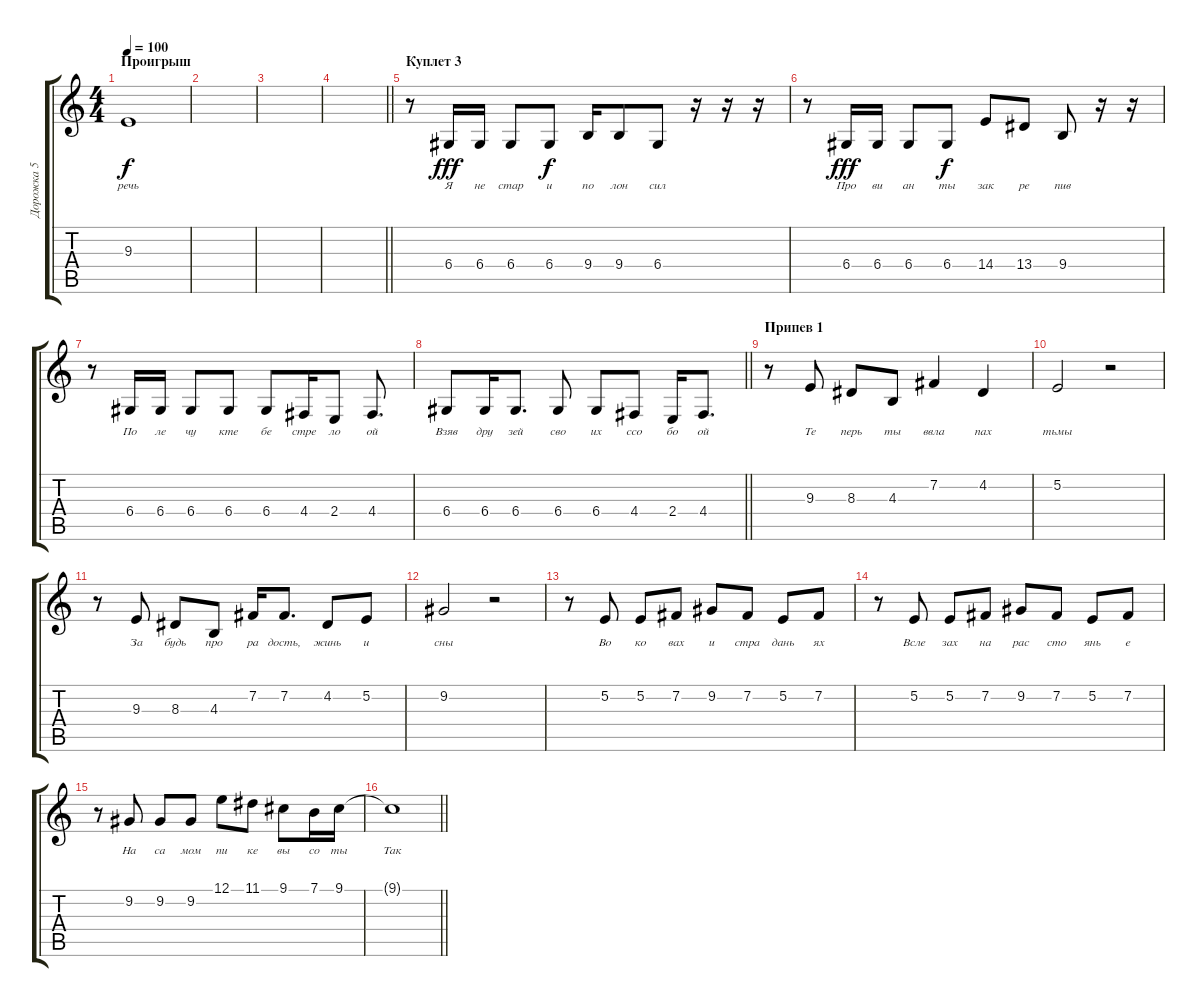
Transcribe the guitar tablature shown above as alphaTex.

\track ("Дорожка 5" "Дорожка 5") {instrument altosax}
\staff {score tabs}
\tuning (E4 B3 G3 D3 A2 E2) {hide}
\ts (4 4)
\section ("" "Проигрыш")
\tempo 100
\clef g2
\ks c
9.3.1{lyrics (0 "речь") lyrics (1 "") lyrics (2 "") lyrics (3 "") lyrics (4 "") dy f} |
|
|
\barLineRight lightlight
|
\section ("" "Куплет 3")
r.8 6.4.16{lyrics (0 "Я") lyrics (1 "") lyrics (2 "") lyrics (3 "") lyrics (4 "") dy fff} 6.4.16{lyrics (0 "не") lyrics (1 "") lyrics (2 "") lyrics (3 "") lyrics (4 "")} 6.4.8{lyrics (0 "стар") lyrics (1 "") lyrics (2 "") lyrics (3 "") lyrics (4 "")} 6.4.8{lyrics (0 "и") lyrics (1 "") lyrics (2 "") lyrics (3 "") lyrics (4 "") dy f} 9.4.16{lyrics (0 "по") lyrics (1 "") lyrics (2 "") lyrics (3 "") lyrics (4 "")} 9.4.8{lyrics (0 "лон") lyrics (1 "") lyrics (2 "") lyrics (3 "") lyrics (4 "")} 6.4.8{lyrics (0 "сил") lyrics (1 "") lyrics (2 "") lyrics (3 "") lyrics (4 "")} r.16 r.16 r.16 |
r.8 6.4.16{lyrics (0 "Про") lyrics (1 "") lyrics (2 "") lyrics (3 "") lyrics (4 "") dy fff} 6.4.16{lyrics (0 "ви") lyrics (1 "") lyrics (2 "") lyrics (3 "") lyrics (4 "")} 6.4.8{lyrics (0 "ан") lyrics (1 "") lyrics (2 "") lyrics (3 "") lyrics (4 "")} 6.4.8{lyrics (0 "ты") lyrics (1 "") lyrics (2 "") lyrics (3 "") lyrics (4 "") dy f} 14.4.8{lyrics (0 "зак") lyrics (1 "") lyrics (2 "") lyrics (3 "") lyrics (4 "")} 13.4.8{lyrics (0 "ре") lyrics (1 "") lyrics (2 "") lyrics (3 "") lyrics (4 "")} 9.4.8{lyrics (0 "пив") lyrics (1 "") lyrics (2 "") lyrics (3 "") lyrics (4 "")} r.16 r.16 |
r.8 6.4.16{lyrics (0 "По") lyrics (1 "") lyrics (2 "") lyrics (3 "") lyrics (4 "")} 6.4.16{lyrics (0 "ле") lyrics (1 "") lyrics (2 "") lyrics (3 "") lyrics (4 "")} 6.4.8{lyrics (0 "чу") lyrics (1 "") lyrics (2 "") lyrics (3 "") lyrics (4 "")} 6.4.8{lyrics (0 "кте") lyrics (1 "") lyrics (2 "") lyrics (3 "") lyrics (4 "")} 6.4.8{lyrics (0 "бе") lyrics (1 "") lyrics (2 "") lyrics (3 "") lyrics (4 "")} 4.4.16{lyrics (0 "стре") lyrics (1 "") lyrics (2 "") lyrics (3 "") lyrics (4 "")} 2.4.8{lyrics (0 "ло") lyrics (1 "") lyrics (2 "") lyrics (3 "") lyrics (4 "")} 4.4.8{d lyrics (0 "ой") lyrics (1 "") lyrics (2 "") lyrics (3 "") lyrics (4 "")} |
\barLineRight lightlight
6.4.8{lyrics (0 "Взяв") lyrics (1 "") lyrics (2 "") lyrics (3 "") lyrics (4 "")} 6.4.16{lyrics (0 "дру") lyrics (1 "") lyrics (2 "") lyrics (3 "") lyrics (4 "")} 6.4.8{d lyrics (0 "зей") lyrics (1 "") lyrics (2 "") lyrics (3 "") lyrics (4 "")} 6.4.8{lyrics (0 "сво") lyrics (1 "") lyrics (2 "") lyrics (3 "") lyrics (4 "")} 6.4.8{lyrics (0 "их") lyrics (1 "") lyrics (2 "") lyrics (3 "") lyrics (4 "")} 4.4.8{lyrics (0 "ссо") lyrics (1 "") lyrics (2 "") lyrics (3 "") lyrics (4 "")} 2.4.16{lyrics (0 "бо") lyrics (1 "") lyrics (2 "") lyrics (3 "") lyrics (4 "")} 4.4.8{d lyrics (0 "ой") lyrics (1 "") lyrics (2 "") lyrics (3 "") lyrics (4 "")} |
\section ("" "Припев 1")
r.8 9.3.8{lyrics (0 "Те") lyrics (1 "") lyrics (2 "") lyrics (3 "") lyrics (4 "")} 8.3.8{lyrics (0 "перь") lyrics (1 "") lyrics (2 "") lyrics (3 "") lyrics (4 "")} 4.3.8{lyrics (0 "ты") lyrics (1 "") lyrics (2 "") lyrics (3 "") lyrics (4 "")} 7.2.4{lyrics (0 "ввла") lyrics (1 "") lyrics (2 "") lyrics (3 "") lyrics (4 "")} 4.2.4{lyrics (0 "пах") lyrics (1 "") lyrics (2 "") lyrics (3 "") lyrics (4 "")} |
5.2.2{lyrics (0 "тьмы") lyrics (1 "") lyrics (2 "") lyrics (3 "") lyrics (4 "")} r.2 |
r.8 9.3.8{lyrics (0 "За") lyrics (1 "") lyrics (2 "") lyrics (3 "") lyrics (4 "")} 8.3.8{lyrics (0 "будь") lyrics (1 "") lyrics (2 "") lyrics (3 "") lyrics (4 "")} 4.3.8{lyrics (0 "про") lyrics (1 "") lyrics (2 "") lyrics (3 "") lyrics (4 "")} 7.2.16{lyrics (0 "ра") lyrics (1 "") lyrics (2 "") lyrics (3 "") lyrics (4 "")} 7.2.8{d lyrics (0 "дость,") lyrics (1 "") lyrics (2 "") lyrics (3 "") lyrics (4 "")} 4.2.8{lyrics (0 "жинь") lyrics (1 "") lyrics (2 "") lyrics (3 "") lyrics (4 "")} 5.2.8{lyrics (0 "и") lyrics (1 "") lyrics (2 "") lyrics (3 "") lyrics (4 "")} |
9.2.2{lyrics (0 "сны") lyrics (1 "") lyrics (2 "") lyrics (3 "") lyrics (4 "")} r.2 |
r.8 5.2.8{lyrics (0 "Во") lyrics (1 "") lyrics (2 "") lyrics (3 "") lyrics (4 "")} 5.2.8{lyrics (0 "ко") lyrics (1 "") lyrics (2 "") lyrics (3 "") lyrics (4 "")} 7.2.8{lyrics (0 "вах") lyrics (1 "") lyrics (2 "") lyrics (3 "") lyrics (4 "")} 9.2.8{lyrics (0 "и") lyrics (1 "") lyrics (2 "") lyrics (3 "") lyrics (4 "")} 7.2.8{lyrics (0 "стра") lyrics (1 "") lyrics (2 "") lyrics (3 "") lyrics (4 "")} 5.2.8{lyrics (0 "дань") lyrics (1 "") lyrics (2 "") lyrics (3 "") lyrics (4 "")} 7.2.8{lyrics (0 "ях") lyrics (1 "") lyrics (2 "") lyrics (3 "") lyrics (4 "")} |
r.8 5.2.8{lyrics (0 "Всле") lyrics (1 "") lyrics (2 "") lyrics (3 "") lyrics (4 "")} 5.2.8{lyrics (0 "зах") lyrics (1 "") lyrics (2 "") lyrics (3 "") lyrics (4 "")} 7.2.8{lyrics (0 "на") lyrics (1 "") lyrics (2 "") lyrics (3 "") lyrics (4 "")} 9.2.8{lyrics (0 "рас") lyrics (1 "") lyrics (2 "") lyrics (3 "") lyrics (4 "")} 7.2.8{lyrics (0 "сто") lyrics (1 "") lyrics (2 "") lyrics (3 "") lyrics (4 "")} 5.2.8{lyrics (0 "янь") lyrics (1 "") lyrics (2 "") lyrics (3 "") lyrics (4 "")} 7.2.8{lyrics (0 "е") lyrics (1 "") lyrics (2 "") lyrics (3 "") lyrics (4 "")} |
r.8 9.2.8{lyrics (0 "На") lyrics (1 "") lyrics (2 "") lyrics (3 "") lyrics (4 "")} 9.2.8{lyrics (0 "са") lyrics (1 "") lyrics (2 "") lyrics (3 "") lyrics (4 "")} 9.2.8{lyrics (0 "мом") lyrics (1 "") lyrics (2 "") lyrics (3 "") lyrics (4 "")} 12.1.8{lyrics (0 "пи") lyrics (1 "") lyrics (2 "") lyrics (3 "") lyrics (4 "")} 11.1.8{lyrics (0 "ке") lyrics (1 "") lyrics (2 "") lyrics (3 "") lyrics (4 "")} 9.1.8{lyrics (0 "вы") lyrics (1 "") lyrics (2 "") lyrics (3 "") lyrics (4 "")} 7.1.16{lyrics (0 "со") lyrics (1 "") lyrics (2 "") lyrics (3 "") lyrics (4 "")} 9.1.16{lyrics (0 "ты") lyrics (1 "") lyrics (2 "") lyrics (3 "") lyrics (4 "")} |
\barLineRight lightlight
9.1{t}.1{lyrics (0 "Так") lyrics (1 "") lyrics (2 "") lyrics (3 "") lyrics (4 "")}
